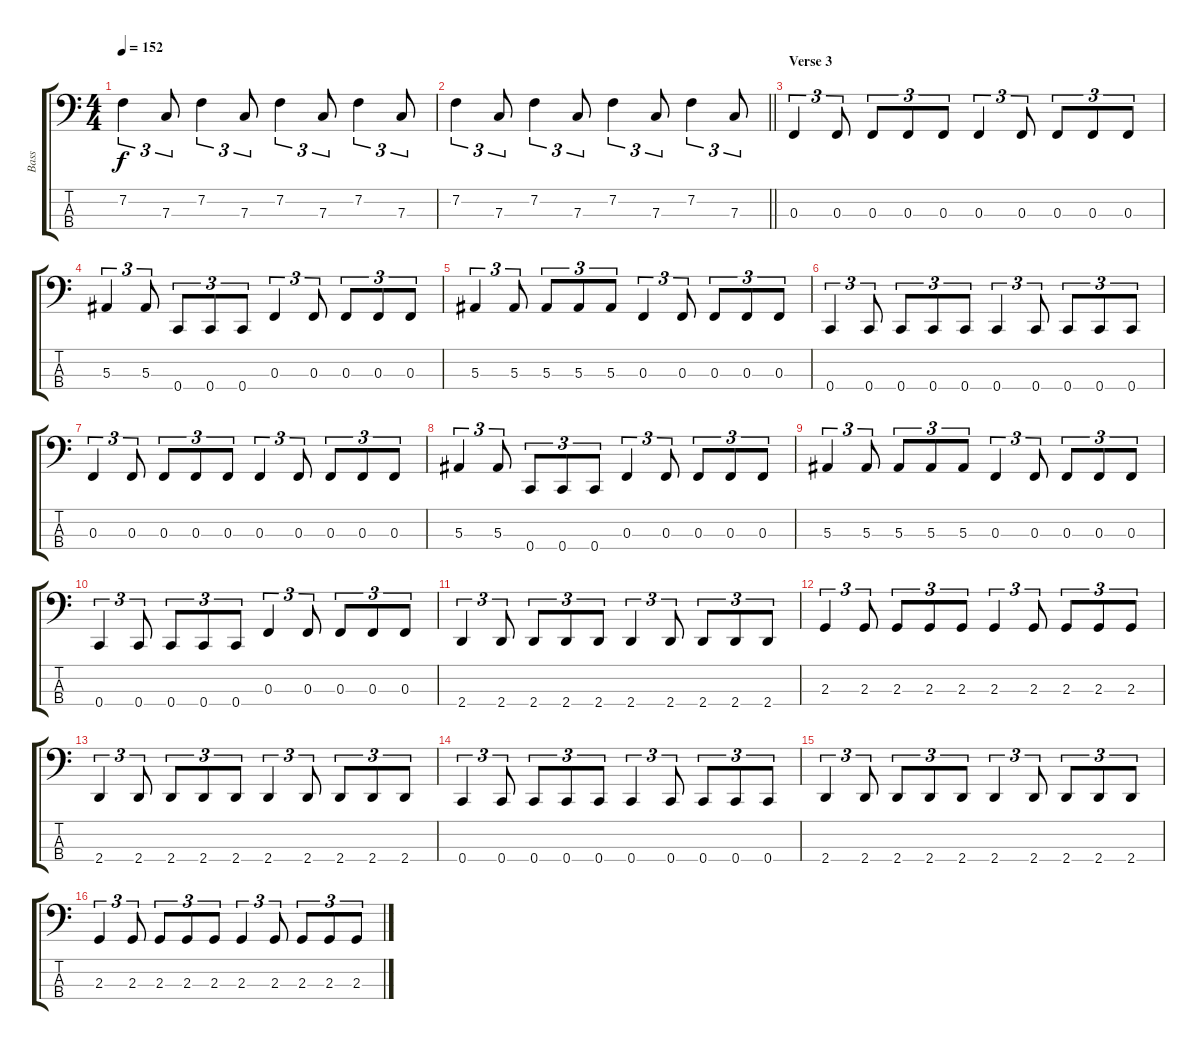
\track ("Bass" "Bass") {instrument electricbasspick}
\staff {score tabs}
\tuning (Eb2 Bb1 F1 C1) {hide}
\ts (4 4)
\tempo 152
\clef f4
\ks c
7.2.4{tu (3 2) dy f} 7.3.8{tu (3 2)} 7.2.4{tu (3 2)} 7.3.8{tu (3 2)} 7.2.4{tu (3 2)} 7.3.8{tu (3 2)} 7.2.4{tu (3 2)} 7.3.8{tu (3 2)} |
\barLineRight lightlight
7.2.4{tu (3 2)} 7.3.8{tu (3 2)} 7.2.4{tu (3 2)} 7.3.8{tu (3 2)} 7.2.4{tu (3 2)} 7.3.8{tu (3 2)} 7.2.4{tu (3 2)} 7.3.8{tu (3 2)} |
\section ("" "Verse 3")
0.3.4{tu (3 2)} 0.3.8{tu (3 2)} 0.3.8{tu (3 2)} 0.3.8{tu (3 2)} 0.3.8{tu (3 2)} 0.3.4{tu (3 2)} 0.3.8{tu (3 2)} 0.3.8{tu (3 2)} 0.3.8{tu (3 2)} 0.3.8{tu (3 2)} |
5.3.4{tu (3 2)} 5.3.8{tu (3 2)} 0.4.8{tu (3 2)} 0.4.8{tu (3 2)} 0.4.8{tu (3 2)} 0.3.4{tu (3 2)} 0.3.8{tu (3 2)} 0.3.8{tu (3 2)} 0.3.8{tu (3 2)} 0.3.8{tu (3 2)} |
5.3.4{tu (3 2)} 5.3.8{tu (3 2)} 5.3.8{tu (3 2)} 5.3.8{tu (3 2)} 5.3.8{tu (3 2)} 0.3.4{tu (3 2)} 0.3.8{tu (3 2)} 0.3.8{tu (3 2)} 0.3.8{tu (3 2)} 0.3.8{tu (3 2)} |
0.4.4{tu (3 2)} 0.4.8{tu (3 2)} 0.4.8{tu (3 2)} 0.4.8{tu (3 2)} 0.4.8{tu (3 2)} 0.4.4{tu (3 2)} 0.4.8{tu (3 2)} 0.4.8{tu (3 2)} 0.4.8{tu (3 2)} 0.4.8{tu (3 2)} |
0.3.4{tu (3 2)} 0.3.8{tu (3 2)} 0.3.8{tu (3 2)} 0.3.8{tu (3 2)} 0.3.8{tu (3 2)} 0.3.4{tu (3 2)} 0.3.8{tu (3 2)} 0.3.8{tu (3 2)} 0.3.8{tu (3 2)} 0.3.8{tu (3 2)} |
5.3.4{tu (3 2)} 5.3.8{tu (3 2)} 0.4.8{tu (3 2)} 0.4.8{tu (3 2)} 0.4.8{tu (3 2)} 0.3.4{tu (3 2)} 0.3.8{tu (3 2)} 0.3.8{tu (3 2)} 0.3.8{tu (3 2)} 0.3.8{tu (3 2)} |
5.3.4{tu (3 2)} 5.3.8{tu (3 2)} 5.3.8{tu (3 2)} 5.3.8{tu (3 2)} 5.3.8{tu (3 2)} 0.3.4{tu (3 2)} 0.3.8{tu (3 2)} 0.3.8{tu (3 2)} 0.3.8{tu (3 2)} 0.3.8{tu (3 2)} |
0.4.4{tu (3 2)} 0.4.8{tu (3 2)} 0.4.8{tu (3 2)} 0.4.8{tu (3 2)} 0.4.8{tu (3 2)} 0.3.4{tu (3 2)} 0.3.8{tu (3 2)} 0.3.8{tu (3 2)} 0.3.8{tu (3 2)} 0.3.8{tu (3 2)} |
2.4.4{tu (3 2)} 2.4.8{tu (3 2)} 2.4.8{tu (3 2)} 2.4.8{tu (3 2)} 2.4.8{tu (3 2)} 2.4.4{tu (3 2)} 2.4.8{tu (3 2)} 2.4.8{tu (3 2)} 2.4.8{tu (3 2)} 2.4.8{tu (3 2)} |
2.3.4{tu (3 2)} 2.3.8{tu (3 2)} 2.3.8{tu (3 2)} 2.3.8{tu (3 2)} 2.3.8{tu (3 2)} 2.3.4{tu (3 2)} 2.3.8{tu (3 2)} 2.3.8{tu (3 2)} 2.3.8{tu (3 2)} 2.3.8{tu (3 2)} |
2.4.4{tu (3 2)} 2.4.8{tu (3 2)} 2.4.8{tu (3 2)} 2.4.8{tu (3 2)} 2.4.8{tu (3 2)} 2.4.4{tu (3 2)} 2.4.8{tu (3 2)} 2.4.8{tu (3 2)} 2.4.8{tu (3 2)} 2.4.8{tu (3 2)} |
0.4.4{tu (3 2)} 0.4.8{tu (3 2)} 0.4.8{tu (3 2)} 0.4.8{tu (3 2)} 0.4.8{tu (3 2)} 0.4.4{tu (3 2)} 0.4.8{tu (3 2)} 0.4.8{tu (3 2)} 0.4.8{tu (3 2)} 0.4.8{tu (3 2)} |
2.4.4{tu (3 2)} 2.4.8{tu (3 2)} 2.4.8{tu (3 2)} 2.4.8{tu (3 2)} 2.4.8{tu (3 2)} 2.4.4{tu (3 2)} 2.4.8{tu (3 2)} 2.4.8{tu (3 2)} 2.4.8{tu (3 2)} 2.4.8{tu (3 2)} |
2.3.4{tu (3 2)} 2.3.8{tu (3 2)} 2.3.8{tu (3 2)} 2.3.8{tu (3 2)} 2.3.8{tu (3 2)} 2.3.4{tu (3 2)} 2.3.8{tu (3 2)} 2.3.8{tu (3 2)} 2.3.8{tu (3 2)} 2.3.8{tu (3 2)}
